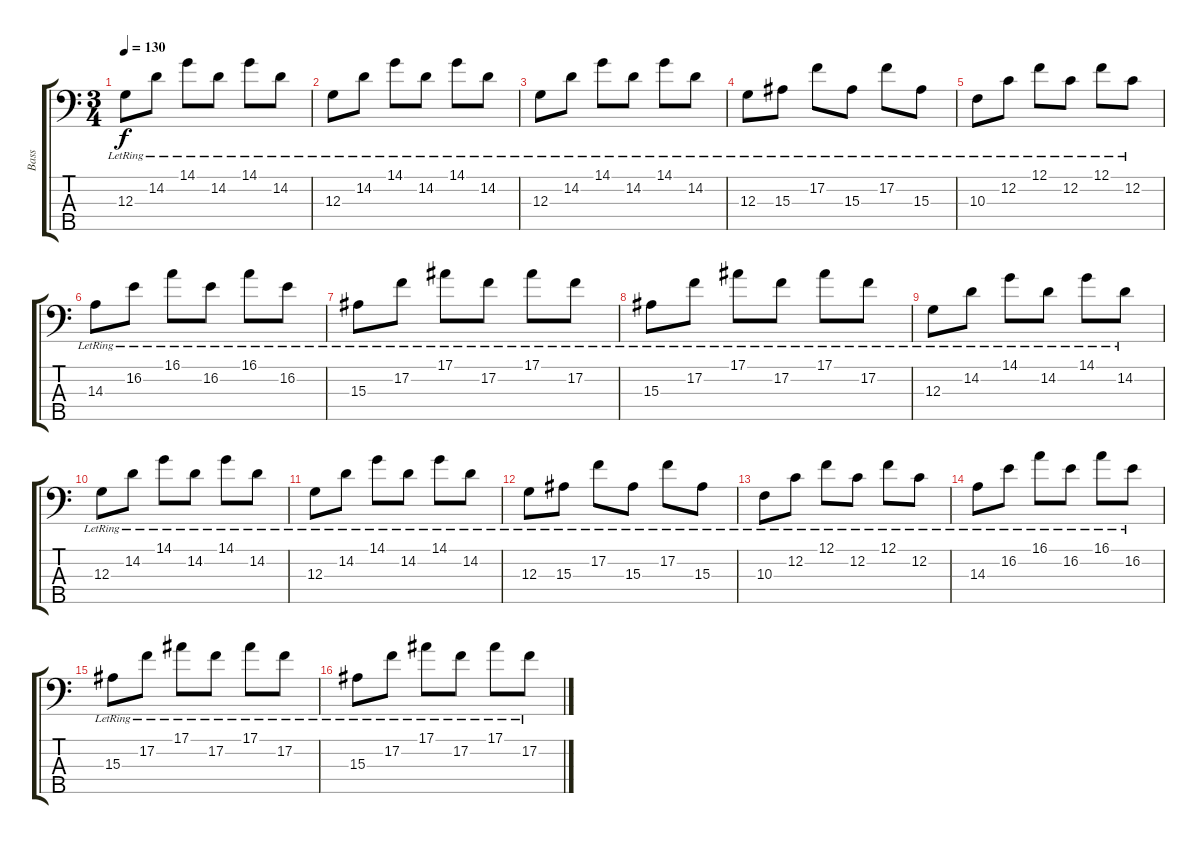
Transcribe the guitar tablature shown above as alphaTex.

\track ("Bass" "Bass") {instrument electricbassfinger}
\staff {score tabs}
\tuning (F2 C2 G1 D1 A0) {hide}
\ts (3 4)
\tempo 130
\clef f4
\ks c
12.3{lr}.8{dy f} 14.2{lr}.8 14.1{lr}.8 14.2{lr}.8 14.1{lr}.8 14.2{lr}.8 |
12.3{lr}.8 14.2{lr}.8 14.1{lr}.8 14.2{lr}.8 14.1{lr}.8 14.2{lr}.8 |
12.3{lr}.8 14.2{lr}.8 14.1{lr}.8 14.2{lr}.8 14.1{lr}.8 14.2{lr}.8 |
12.3{lr}.8 15.3{lr}.8 17.2{lr}.8 15.3{lr}.8 17.2{lr}.8 15.3{lr}.8 |
10.3{lr}.8 12.2{lr}.8 12.1{lr}.8 12.2{lr}.8 12.1{lr}.8 12.2{lr}.8 |
14.3{lr}.8 16.2{lr}.8 16.1{lr}.8 16.2{lr}.8 16.1{lr}.8 16.2{lr}.8 |
15.3{lr}.8 17.2{lr}.8 17.1{lr}.8 17.2{lr}.8 17.1{lr}.8 17.2{lr}.8 |
15.3{lr}.8 17.2{lr}.8 17.1{lr}.8 17.2{lr}.8 17.1{lr}.8 17.2{lr}.8 |
12.3{lr}.8 14.2{lr}.8 14.1{lr}.8 14.2{lr}.8 14.1{lr}.8 14.2{lr}.8 |
12.3{lr}.8 14.2{lr}.8 14.1{lr}.8 14.2{lr}.8 14.1{lr}.8 14.2{lr}.8 |
12.3{lr}.8 14.2{lr}.8 14.1{lr}.8 14.2{lr}.8 14.1{lr}.8 14.2{lr}.8 |
12.3{lr}.8 15.3{lr}.8 17.2{lr}.8 15.3{lr}.8 17.2{lr}.8 15.3{lr}.8 |
10.3{lr}.8 12.2{lr}.8 12.1{lr}.8 12.2{lr}.8 12.1{lr}.8 12.2{lr}.8 |
14.3{lr}.8 16.2{lr}.8 16.1{lr}.8 16.2{lr}.8 16.1{lr}.8 16.2{lr}.8 |
15.3{lr}.8 17.2{lr}.8 17.1{lr}.8 17.2{lr}.8 17.1{lr}.8 17.2{lr}.8 |
15.3{lr}.8 17.2{lr}.8 17.1{lr}.8 17.2{lr}.8 17.1{lr}.8 17.2{lr}.8
